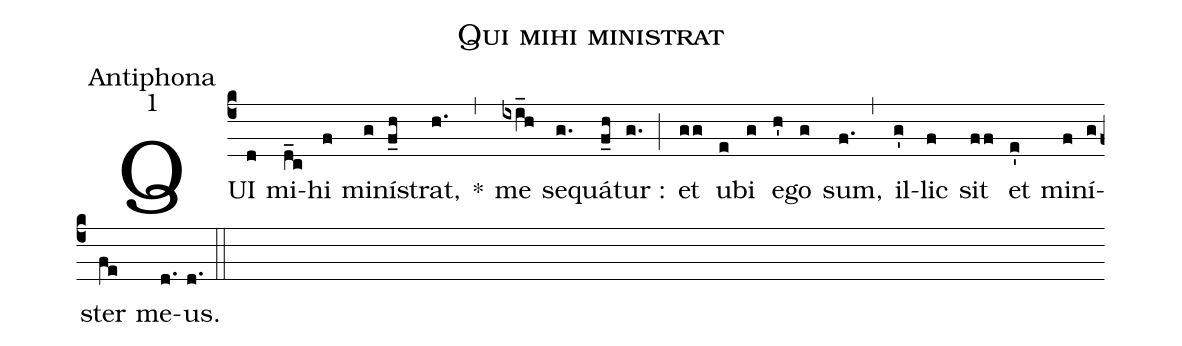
name:Qui mihi ministrat;
office-part:Antiphona;
mode:1;
%%
(c4) QUI(d) mi(d_c)hi(f) mi(g)ní(f_h)strat,(h.) *(,)
me(ixi_h) se(g.)quá(f_h)tur~:(g.) (;)
et(gg) u(e)bi(g) e(h')go(g) sum,(f.) (,)
il(g')lic(f) sit(ff) et(e') mi(f)ní(g)ster(fe) me(d.)us.(d.) (::)
